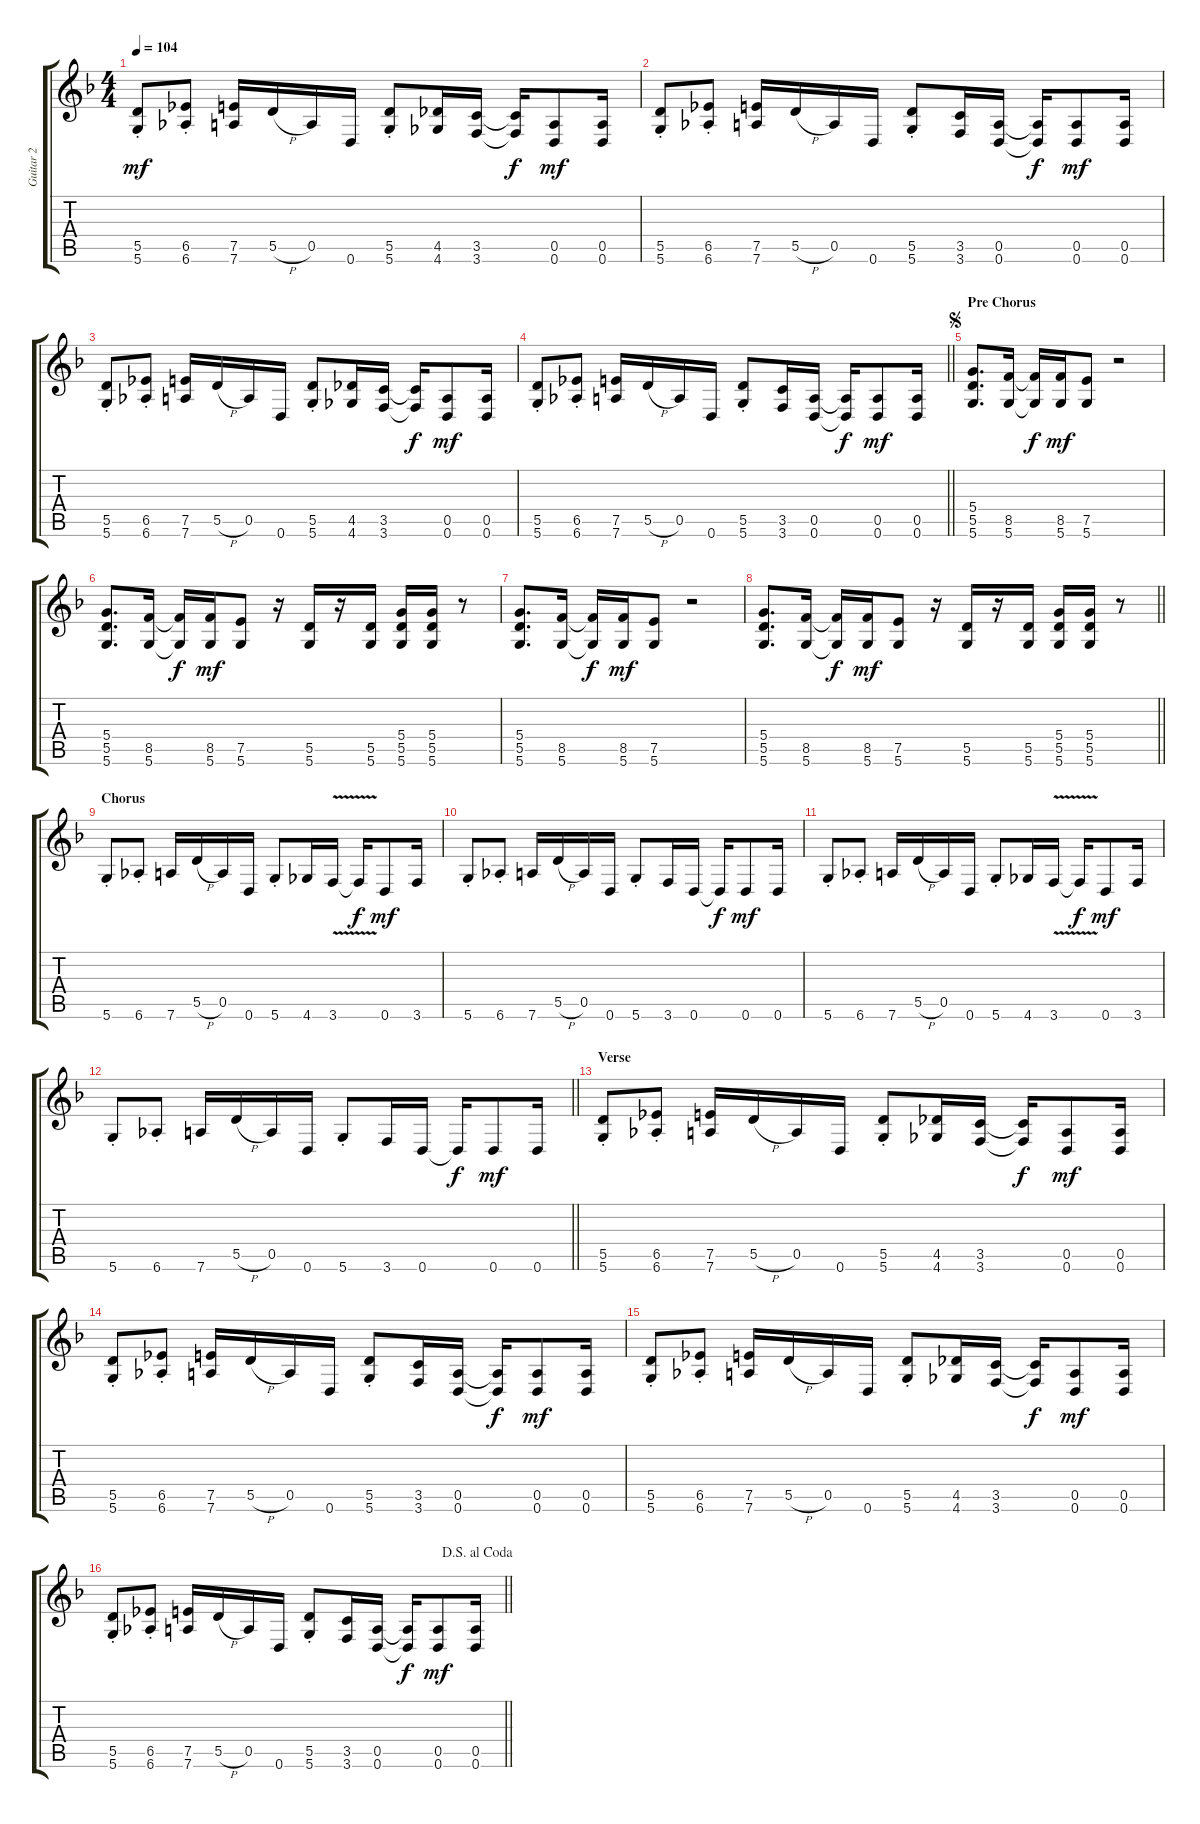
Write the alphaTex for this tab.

\track ("Guitar 2" "Guitar 2") {instrument distortionguitar}
\staff {score tabs}
\tuning (E4 B3 G3 D3 A2 D2) {hide}
\ts (4 4)
\tempo 104
\clef g2
\ks f
(5.5 5.6{st}).8{dy mf} (6.5{st} 6.6).8 (7.5 7.6).16 5.5{h}.16 0.5.16 0.6.16 (5.5{st} 5.6).8 (4.5 4.6).16 (3.5 3.6).16 (3.5{t} 3.6{t}).16{dy f} (0.5 0.6).8{dy mf} (0.5 0.6).16 |
(5.5 5.6{st}).8 (6.5{st} 6.6).8 (7.5 7.6).16 5.5{h}.16 0.5.16 0.6.16 (5.5{st} 5.6).8 (3.5 3.6).16 (0.5 0.6).16 (0.5{t} 0.6{t}).16{dy f} (0.5 0.6).8{dy mf} (0.5 0.6).16 |
(5.5 5.6{st}).8 (6.5{st} 6.6).8 (7.5 7.6).16 5.5{h}.16 0.5.16 0.6.16 (5.5{st} 5.6).8 (4.5 4.6).16 (3.5 3.6).16 (3.5{t} 3.6{t}).16{dy f} (0.5 0.6).8{dy mf} (0.5 0.6).16 |
\barLineRight lightlight
(5.5 5.6{st}).8 (6.5{st} 6.6).8 (7.5 7.6).16 5.5{h}.16 0.5.16 0.6.16 (5.5{st} 5.6).8 (3.5 3.6).16 (0.5 0.6).16 (0.5{t} 0.6{t}).16{dy f} (0.5 0.6).8{dy mf} (0.5 0.6).16 |
\section ("" "Pre Chorus")
\jump segno
(5.4 5.5 5.6).8{d} (8.5 5.6).16 (8.5{t} 5.6{t}).16{dy f} (8.5 5.6).16{dy mf} (7.5 5.6).8 r.2 |
(5.4 5.5 5.6).8{d} (8.5 5.6).16 (8.5{t} 5.6{t}).16{dy f} (8.5 5.6).16{dy mf} (7.5 5.6).8 r.16 (5.5 5.6).16 r.16 (5.5 5.6).16 (5.4 5.5 5.6).16 (5.4 5.5 5.6).16 r.8 |
(5.4 5.5 5.6).8{d} (8.5 5.6).16 (8.5{t} 5.6{t}).16{dy f} (8.5 5.6).16{dy mf} (7.5 5.6).8 r.2 |
\barLineRight lightlight
(5.4 5.5 5.6).8{d} (8.5 5.6).16 (8.5{t} 5.6{t}).16{dy f} (8.5 5.6).16{dy mf} (7.5 5.6).8 r.16 (5.5 5.6).16 r.16 (5.5 5.6).16 (5.4 5.5 5.6).16 (5.4 5.5 5.6).16 r.8 |
\section ("" "Chorus")
5.6{st}.8 6.6{st}.8 7.6.16 5.5{h}.16 0.5.16 0.6.16 5.6{st}.8 4.6.16 3.6{v}.16 3.6{t}.16{dy f} 0.6.8{dy mf} 3.6.16 |
5.6{st}.8 6.6{st}.8 7.6.16 5.5{h}.16 0.5.16 0.6.16 5.6{st}.8 3.6.16 0.6.16 0.6{t}.16{dy f} 0.6.8{dy mf} 0.6.16 |
5.6{st}.8 6.6{st}.8 7.6.16 5.5{h}.16 0.5.16 0.6.16 5.6{st}.8 4.6.16 3.6{v}.16 3.6{t}.16{dy f} 0.6.8{dy mf} 3.6.16 |
\barLineRight lightlight
5.6{st}.8 6.6{st}.8 7.6.16 5.5{h}.16 0.5.16 0.6.16 5.6{st}.8 3.6.16 0.6.16 0.6{t}.16{dy f} 0.6.8{dy mf} 0.6.16 |
\section ("" "Verse")
(5.5 5.6{st}).8 (6.5{st} 6.6).8 (7.5 7.6).16 5.5{h}.16 0.5.16 0.6.16 (5.5{st} 5.6).8 (4.5 4.6).16 (3.5 3.6).16 (3.5{t} 3.6{t}).16{dy f} (0.5 0.6).8{dy mf} (0.5 0.6).16 |
(5.5 5.6{st}).8 (6.5{st} 6.6).8 (7.5 7.6).16 5.5{h}.16 0.5.16 0.6.16 (5.5{st} 5.6).8 (3.5 3.6).16 (0.5 0.6).16 (0.5{t} 0.6{t}).16{dy f} (0.5 0.6).8{dy mf} (0.5 0.6).16 |
(5.5 5.6{st}).8 (6.5{st} 6.6).8 (7.5 7.6).16 5.5{h}.16 0.5.16 0.6.16 (5.5{st} 5.6).8 (4.5 4.6).16 (3.5 3.6).16 (3.5{t} 3.6{t}).16{dy f} (0.5 0.6).8{dy mf} (0.5 0.6).16 |
\jump dalsegnoalcoda
\barLineRight lightlight
(5.5 5.6{st}).8 (6.5{st} 6.6).8 (7.5 7.6).16 5.5{h}.16 0.5.16 0.6.16 (5.5{st} 5.6).8 (3.5 3.6).16 (0.5 0.6).16 (0.5{t} 0.6{t}).16{dy f} (0.5 0.6).8{dy mf} (0.5 0.6).16
